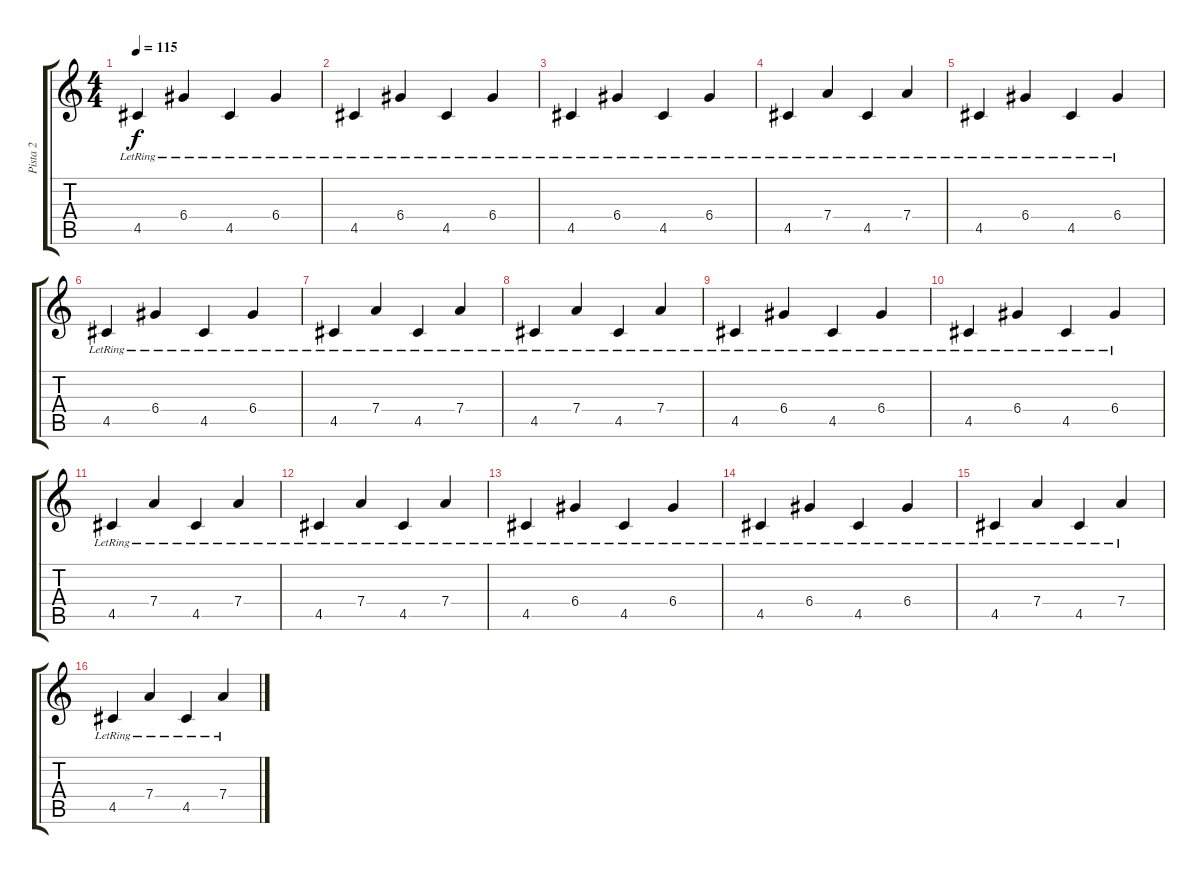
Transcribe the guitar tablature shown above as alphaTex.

\track ("Pista 2" "Pista 2") {instrument electricguitarclean}
\staff {score tabs}
\tuning (E4 B3 G3 D3 A2 E2) {hide}
\ts (4 4)
\tempo 115
\clef g2
\ks c
4.5{lr}.4{dy f} 6.4{lr}.4 4.5{lr}.4 6.4{lr}.4 |
4.5{lr}.4 6.4{lr}.4 4.5{lr}.4 6.4{lr}.4 |
4.5{lr}.4 6.4{lr}.4 4.5{lr}.4 6.4{lr}.4 |
4.5{lr}.4 7.4{lr}.4 4.5{lr}.4 7.4{lr}.4 |
4.5{lr}.4 6.4{lr}.4 4.5{lr}.4 6.4{lr}.4 |
4.5{lr}.4 6.4{lr}.4 4.5{lr}.4 6.4{lr}.4 |
4.5{lr}.4 7.4{lr}.4 4.5{lr}.4 7.4{lr}.4 |
4.5{lr}.4 7.4{lr}.4 4.5{lr}.4 7.4{lr}.4 |
4.5{lr}.4 6.4{lr}.4 4.5{lr}.4 6.4{lr}.4 |
4.5{lr}.4 6.4{lr}.4 4.5{lr}.4 6.4{lr}.4 |
4.5{lr}.4 7.4{lr}.4 4.5{lr}.4 7.4{lr}.4 |
4.5{lr}.4 7.4{lr}.4 4.5{lr}.4 7.4{lr}.4 |
4.5{lr}.4 6.4{lr}.4 4.5{lr}.4 6.4{lr}.4 |
4.5{lr}.4 6.4{lr}.4 4.5{lr}.4 6.4{lr}.4 |
4.5{lr}.4 7.4{lr}.4 4.5{lr}.4 7.4{lr}.4 |
4.5{lr}.4 7.4{lr}.4 4.5{lr}.4 7.4{lr}.4
